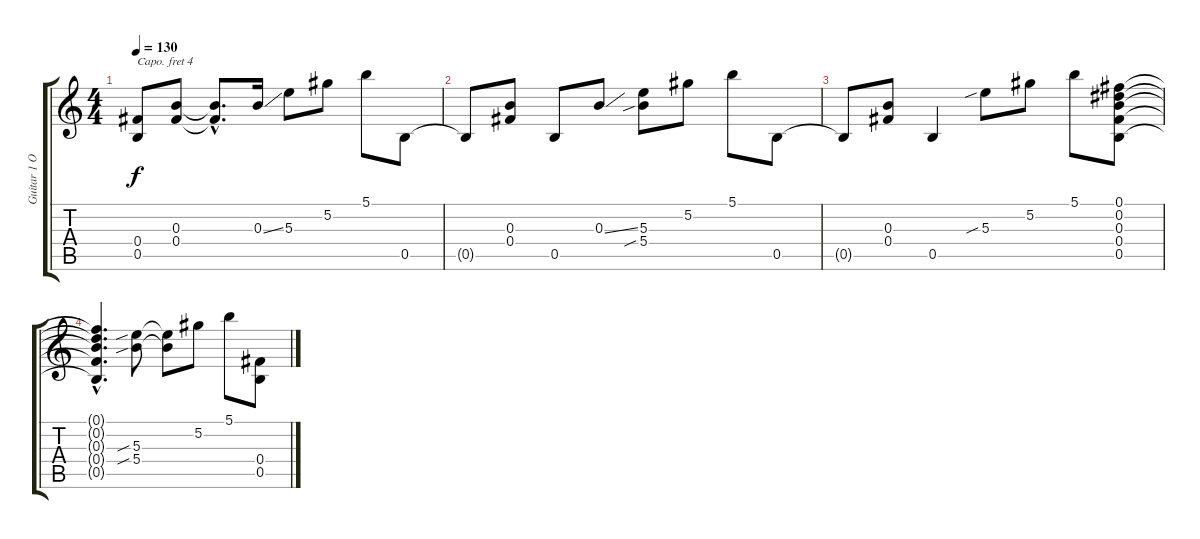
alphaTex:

\track ("Guitar 1 Open G capo IV" "Guitar 1 O") {instrument electricguitarjazz}
\staff {score tabs}
\capo 4
\tuning (D4 B3 G3 D3 G2 D2) {hide}
\ts (4 4)
\tempo 130
\clef g2
\ks c
(0.4{t} 0.5{t}).8{dy f} (0.3 0.4).8 (0.3{hac t} 0.4{hac t}).8{d} 0.3{ss}.16 5.3.8 5.2.8 5.1.8 0.5.8 |
0.5{t}.8 (0.3 0.4).8 0.5.8 0.3{ss}.8 (5.3 5.4{sib}).8 5.2.8 5.1.8 0.5.8 |
0.5{t}.8 (0.3 0.4).8 0.5.4 5.3{sib}.8 5.2.8 5.1.8 (0.1 0.2 0.3 0.4 0.5).8 |
(0.1{hac t} 0.2{hac t} 0.3{hac t} 0.4{hac t} 0.5{hac t}).4{d} (5.3{sib} 5.4{sib}).8 (5.3{t} 5.4{t}).8 5.2.8 5.1.8 (0.4 0.5).8
